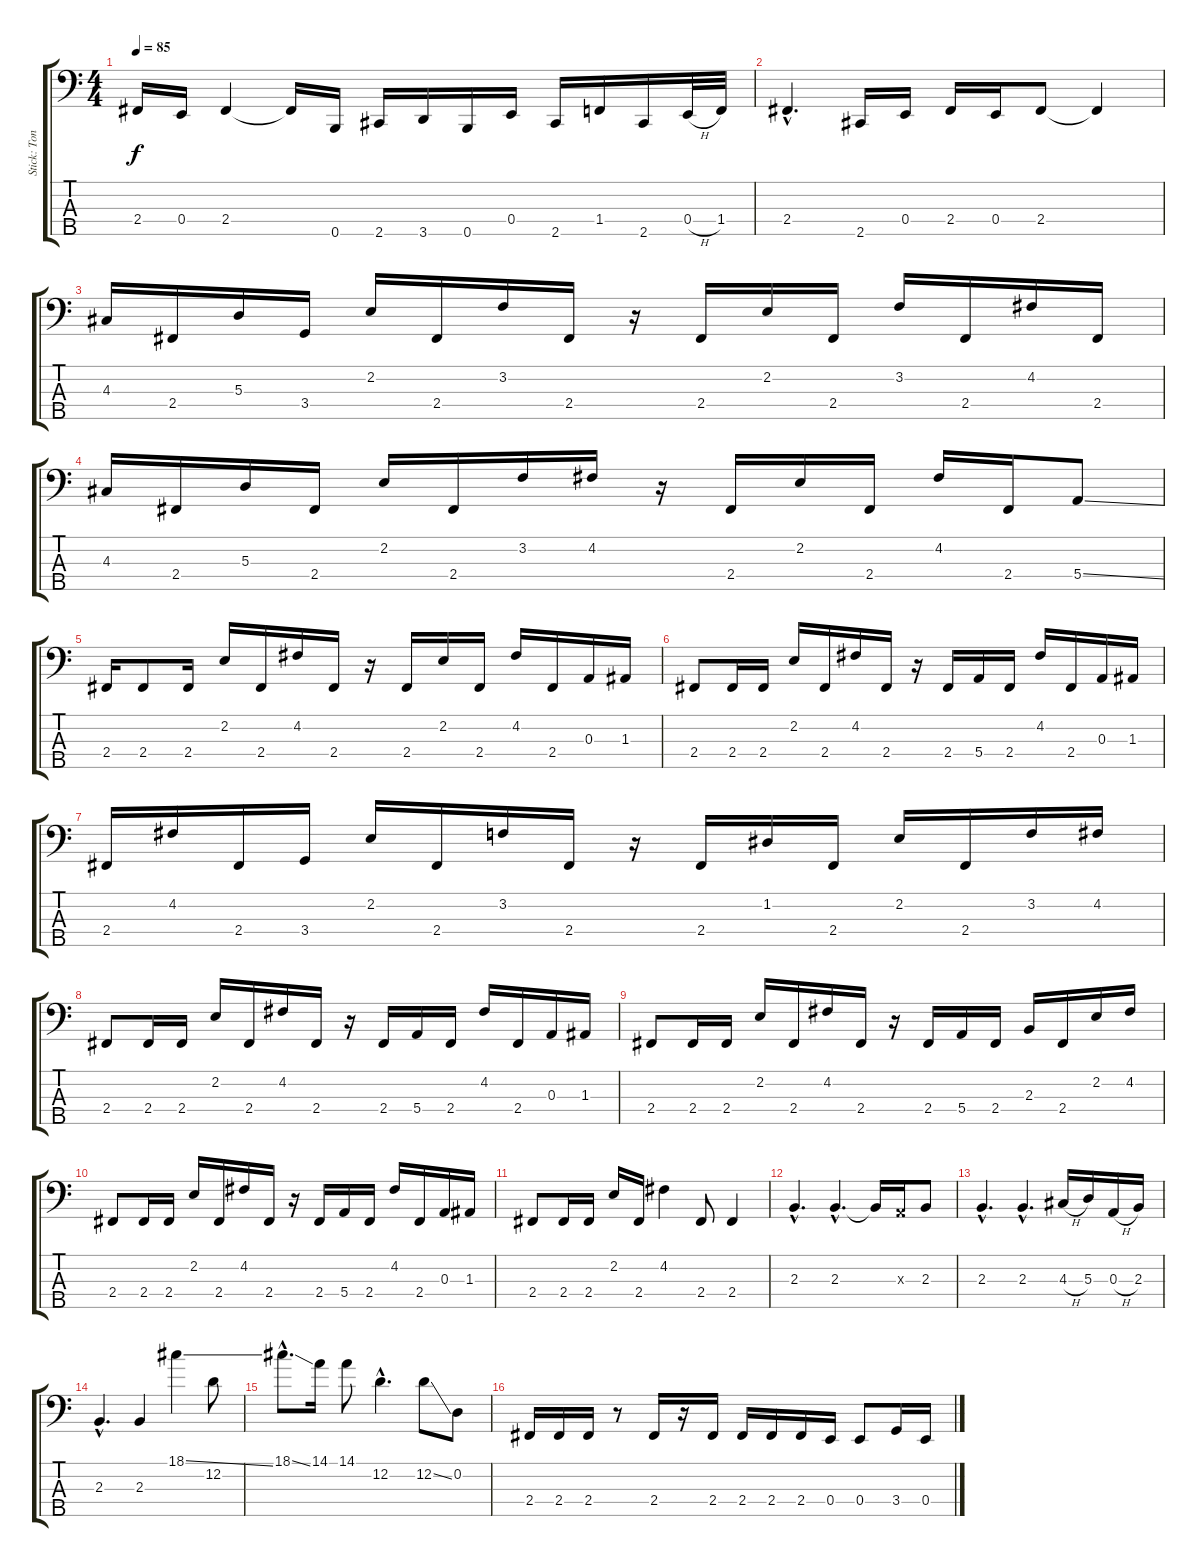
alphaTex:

\track ("Stick: Tony Levin" "Stick: Ton") {instrument fretlessbass}
\staff {score tabs}
\tuning (G2 D2 A1 E1 B0) {hide}
\ts (4 4)
\tempo 85
\clef f4
\ks c
2.4.16{dy f} 0.4.16 2.4.4 2.4{t}.16 0.5.16 2.5.16 3.5.16 0.5.16 0.4.16 2.5.16 1.4.16 2.5.16 0.4{h}.32 1.4.32 |
2.4{hac}.4{d} 2.5.16 0.4.16 2.4.16 0.4.16 2.4.8 2.4{t}.4 |
4.3.16 2.4.16 5.3.16 3.4.16 2.2.16 2.4.16 3.2.16 2.4.16 r.16 2.4.16 2.2.16 2.4.16 3.2.16 2.4.16 4.2.16 2.4.16 |
4.3.16 2.4.16 5.3.16 2.4.16 2.2.16 2.4.16 3.2.16 4.2.16 r.16 2.4.16 2.2.16 2.4.16 4.2.16 2.4.16 5.4{ss}.8 |
2.4.16 2.4.8 2.4.16 2.2.16 2.4.16 4.2.16 2.4.16 r.16 2.4.16 2.2.16 2.4.16 4.2.16 2.4.16 0.3.16 1.3.16 |
2.4.8 2.4.16 2.4.16 2.2.16 2.4.16 4.2.16 2.4.16 r.16 2.4.16 5.4.16 2.4.16 4.2.16 2.4.16 0.3.16 1.3.16 |
2.4.16 4.2.16 2.4.16 3.4.16 2.2.16 2.4.16 3.2.16 2.4.16 r.16 2.4.16 1.2.16 2.4.16 2.2.16 2.4.16 3.2.16 4.2.16 |
2.4.8 2.4.16 2.4.16 2.2.16 2.4.16 4.2.16 2.4.16 r.16 2.4.16 5.4.16 2.4.16 4.2.16 2.4.16 0.3.16 1.3.16 |
2.4.8 2.4.16 2.4.16 2.2.16 2.4.16 4.2.16 2.4.16 r.16 2.4.16 5.4.16 2.4.16 2.3.16 2.4.16 2.2.16 4.2.16 |
2.4.8 2.4.16 2.4.16 2.2.16 2.4.16 4.2.16 2.4.16 r.16 2.4.16 5.4.16 2.4.16 4.2.16 2.4.16 0.3.16 1.3.16 |
2.4.8 2.4.16 2.4.16 2.2.16 2.4.16 4.2.4 2.4.8 2.4.4 |
2.3{hac}.4{d} 2.3{hac}.4{d} 2.3{t}.16 0.3{x}.16 2.3.8 |
2.3{hac}.4{d} 2.3{hac}.4{d} 4.3{h}.16 5.3.16 0.3{h}.16 2.3.16 |
2.3{hac}.4{d} 2.3.4 18.1{ss}.4 12.2.8 |
18.1{ss hac}.8{d} 14.1.16 14.1.8 12.2{hac}.4{d} 12.2{ss}.8 0.2.8 |
2.4.16 2.4.16 2.4.16 r.8 2.4.16 r.16 2.4.16 2.4.16 2.4.16 2.4.16 0.4.16 0.4.8 3.4.16 0.4.16
